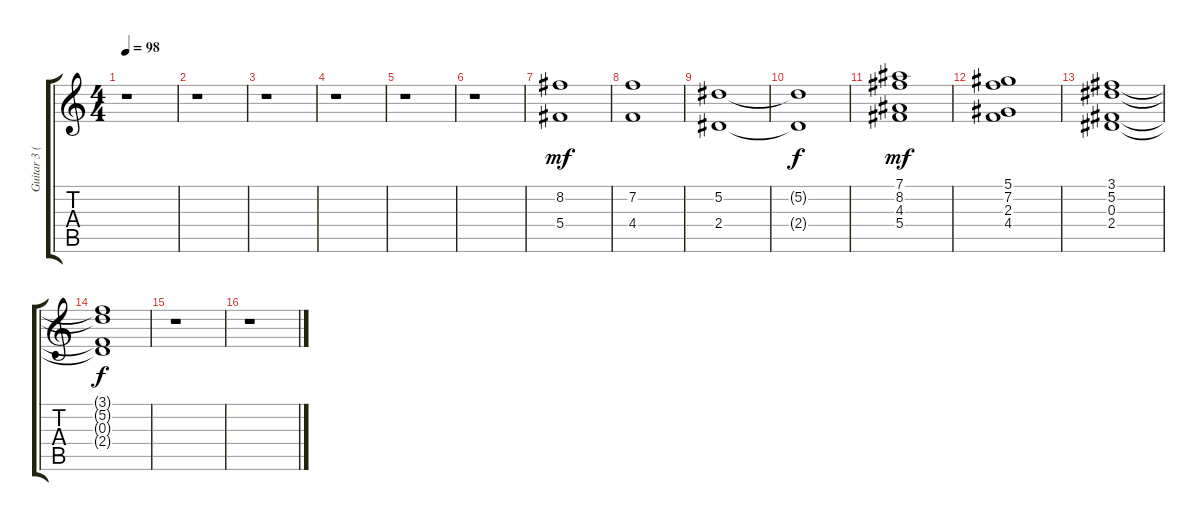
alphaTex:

\track ("Guitar 3 (Fills and Solo)" "Guitar 3 (") {instrument distortionguitar}
\staff {score tabs}
\tuning (Eb4 Bb3 Gb3 Db3 Ab2 Eb2) {hide}
\ts (4 4)
\tempo 98
\clef g2
\ks c
r.1{dy mf} |
r.1 |
r.1 |
r.1 |
r.1 |
r.1 |
(8.2 5.4).1 |
(7.2 4.4).1 |
(5.2 2.4).1 |
(5.2{t} 2.4{t}).1{dy f} |
(7.1 8.2 4.3 5.4).1{dy mf} |
(5.1 7.2 2.3 4.4).1 |
(3.1 5.2 0.3 2.4).1 |
(3.1{t} 5.2{t} 0.3{t} 2.4{t}).1{dy f} |
r.1 |
r.1
